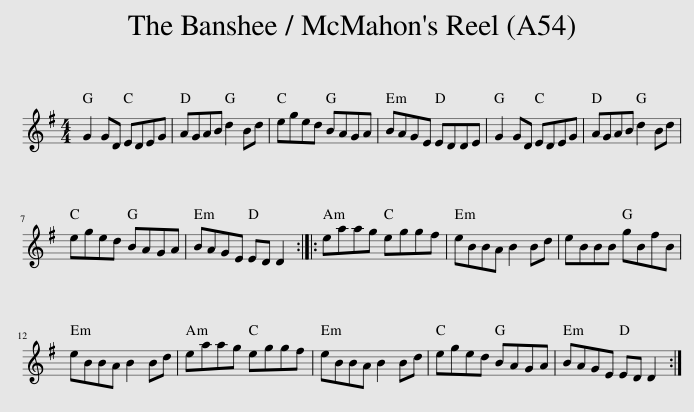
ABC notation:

X:1
L:1/8
M:4/4
I:linebreak $
K:G
V:1 treble
V:1
 G2 GD EDEG | AGAB d2 Bd | eged BAGA | BAGE EDDE | G2 GD EDEG | %5
 AGAB d2 Bd |$ eged BAGA | BAGE ED D2 :: eaag eggf | eBBA B2 Bd | %10
 eBBB gBfB |$ eBBA B2 Bd | eaag eggf | eBBA B2 Bd | eged BAGA | %15
 BAGE ED D2 :| %16
